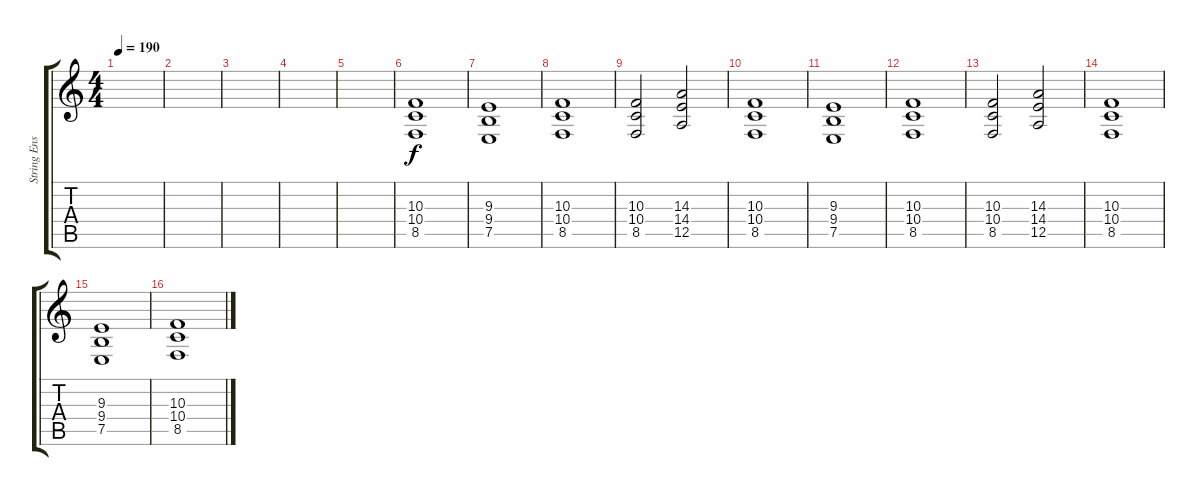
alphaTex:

\track ("String Ensemble" "String Ens") {instrument stringensemble1}
\staff {score tabs}
\tuning (E4 B3 G3 D3 A2 E2) {hide}
\ts (4 4)
\tempo 190
\clef g2
\ks c
|
|
|
|
|
(10.3 10.4 8.5).1 |
(9.3 9.4 7.5).1 |
(10.3 10.4 8.5).1 |
(10.3 10.4 8.5).2 (14.3 14.4 12.5).2 |
(10.3 10.4 8.5).1 |
(9.3 9.4 7.5).1 |
(10.3 10.4 8.5).1 |
(10.3 10.4 8.5).2 (14.3 14.4 12.5).2 |
(10.3 10.4 8.5).1 |
(9.3 9.4 7.5).1 |
(10.3 10.4 8.5).1
